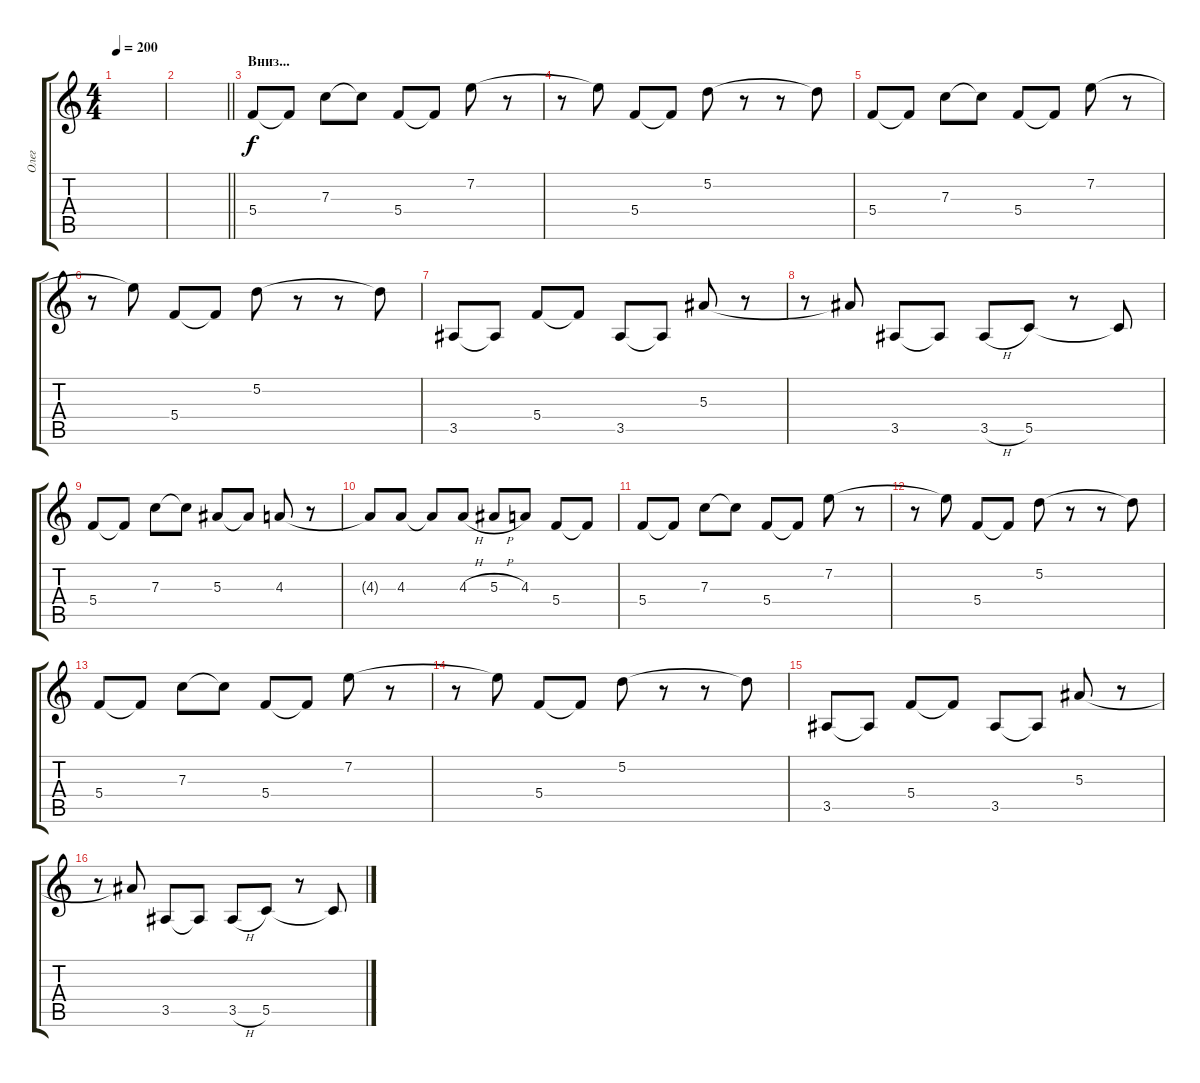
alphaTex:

\track ("Олег" "Олег") {instrument distortionguitar}
\staff {score tabs}
\tuning (D4 A3 F3 C3 G2 C2) {hide}
\ts (4 4)
\tempo 200
\clef g2
\ks c
|
\barLineRight lightlight
|
\section ("" "Вниз...")
5.4.8{volume 13 instrument electricguitarjazz} 5.4{t}.8 7.3.8 7.3{t}.8 5.4.8 5.4{t}.8 7.2.8 r.8 |
r.8 7.2{t}.8 5.4.8 5.4{t}.8 5.2.8 r.8 r.8 5.2{t}.8 |
5.4.8 5.4{t}.8 7.3.8 7.3{t}.8 5.4.8 5.4{t}.8 7.2.8 r.8 |
r.8 7.2{t}.8 5.4.8 5.4{t}.8 5.2.8 r.8 r.8 5.2{t}.8 |
3.5.8 3.5{t}.8 5.4.8 5.4{t}.8 3.5.8 3.5{t}.8 5.3.8 r.8 |
r.8 5.3{t}.8 3.5.8 3.5{t}.8 3.5{h}.8 5.5.8 r.8 5.5{t}.8 |
5.4.8 5.4{t}.8 7.3.8 7.3{t}.8 5.3.8 5.3{t}.8 4.3.8 r.8 |
4.3{t}.8 4.3.8 4.3{t}.8 4.3{h}.8 5.3{h}.8 4.3.8 5.4.8 5.4{t}.8 |
5.4.8 5.4{t}.8 7.3.8 7.3{t}.8 5.4.8 5.4{t}.8 7.2.8 r.8 |
r.8 7.2{t}.8 5.4.8 5.4{t}.8 5.2.8 r.8 r.8 5.2{t}.8 |
5.4.8 5.4{t}.8 7.3.8 7.3{t}.8 5.4.8 5.4{t}.8 7.2.8 r.8 |
r.8 7.2{t}.8 5.4.8 5.4{t}.8 5.2.8 r.8 r.8 5.2{t}.8 |
3.5.8 3.5{t}.8 5.4.8 5.4{t}.8 3.5.8 3.5{t}.8 5.3.8 r.8 |
r.8 5.3{t}.8 3.5.8 3.5{t}.8 3.5{h}.8 5.5.8 r.8 5.5{t}.8
